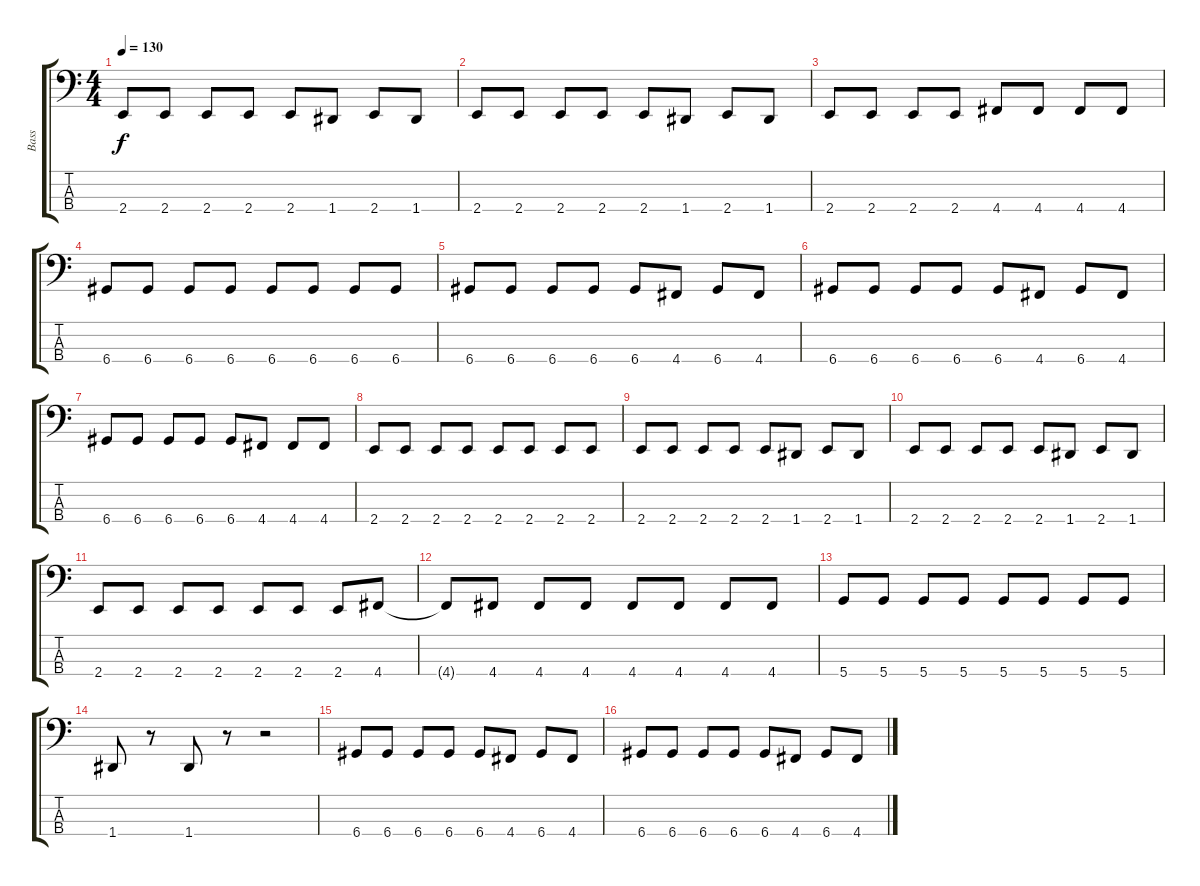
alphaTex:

\track ("Bass" "Bass") {instrument electricbassfinger}
\staff {score tabs}
\tuning (G2 D2 A1 D1) {hide}
\ts (4 4)
\tempo 130
\clef f4
\ks c
2.4.8{dy f} 2.4.8 2.4.8 2.4.8 2.4.8 1.4.8 2.4.8 1.4.8 |
2.4.8 2.4.8 2.4.8 2.4.8 2.4.8 1.4.8 2.4.8 1.4.8 |
2.4.8 2.4.8 2.4.8 2.4.8 4.4.8 4.4.8 4.4.8 4.4.8 |
6.4.8 6.4.8 6.4.8 6.4.8 6.4.8 6.4.8 6.4.8 6.4.8 |
6.4.8 6.4.8 6.4.8 6.4.8 6.4.8 4.4.8 6.4.8 4.4.8 |
6.4.8 6.4.8 6.4.8 6.4.8 6.4.8 4.4.8 6.4.8 4.4.8 |
6.4.8 6.4.8 6.4.8 6.4.8 6.4.8 4.4.8 4.4.8 4.4.8 |
2.4.8 2.4.8 2.4.8 2.4.8 2.4.8 2.4.8 2.4.8 2.4.8 |
2.4.8 2.4.8 2.4.8 2.4.8 2.4.8 1.4.8 2.4.8 1.4.8 |
2.4.8 2.4.8 2.4.8 2.4.8 2.4.8 1.4.8 2.4.8 1.4.8 |
2.4.8 2.4.8 2.4.8 2.4.8 2.4.8 2.4.8 2.4.8 4.4.8 |
4.4{t}.8 4.4.8 4.4.8 4.4.8 4.4.8 4.4.8 4.4.8 4.4.8 |
5.4.8 5.4.8 5.4.8 5.4.8 5.4.8 5.4.8 5.4.8 5.4.8 |
1.4.8 r.8 1.4.8 r.8 r.2 |
6.4.8 6.4.8 6.4.8 6.4.8 6.4.8 4.4.8 6.4.8 4.4.8 |
6.4.8 6.4.8 6.4.8 6.4.8 6.4.8 4.4.8 6.4.8 4.4.8
